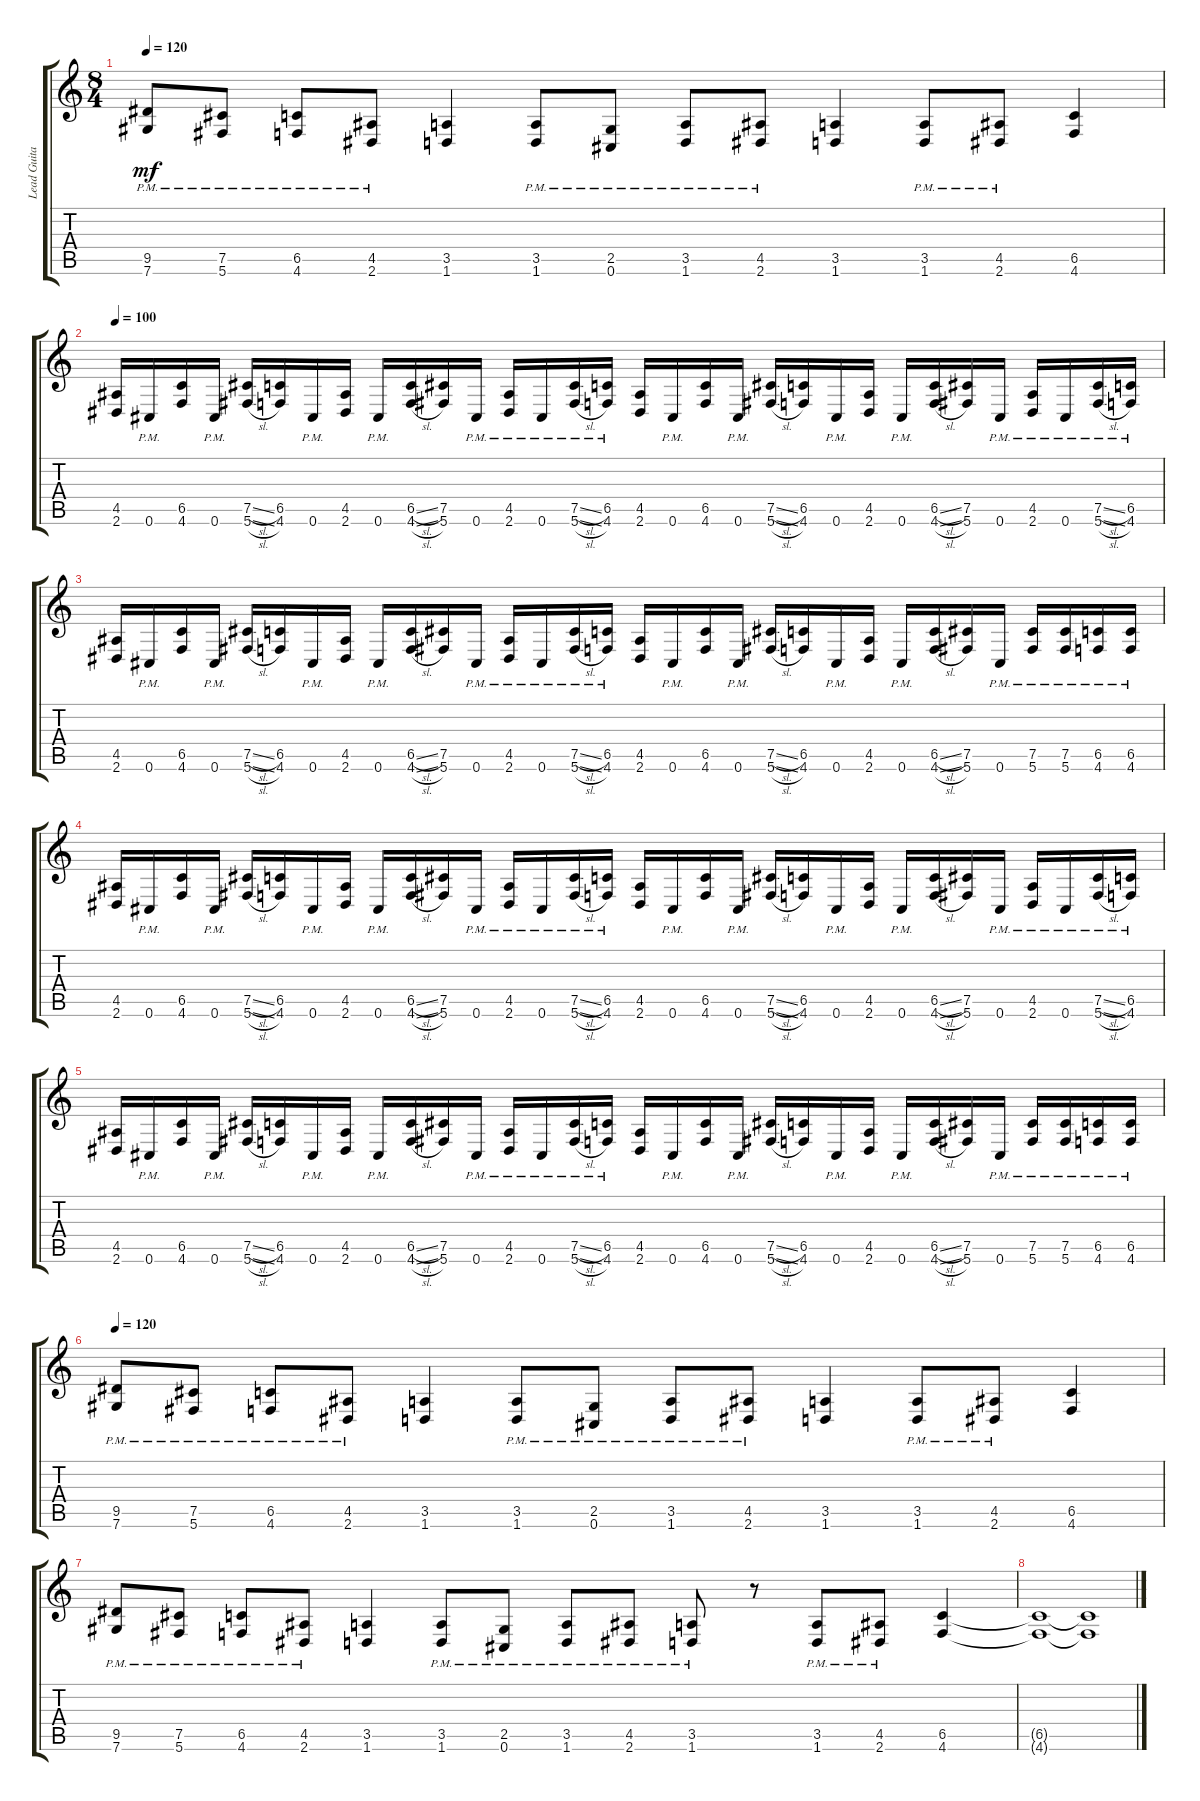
\track ("Lead Guitar" "Lead Guita") {instrument distortionguitar}
\staff {score tabs}
\tuning (Db4 Ab3 E3 B2 Gb2 Db2) {hide}
\ts (8 4)
\tempo 120
\clef g2
\ks c
(9.5{pm} 7.6{pm}).8{dy mf} (7.5{pm} 5.6{pm}).8 (6.5{pm} 4.6{pm}).8 (4.5{pm} 2.6{pm}).8 (3.5 1.6).4 (3.5{pm} 1.6{pm}).8 (2.5{pm} 0.6{pm}).8 (3.5{pm} 1.6{pm}).8 (4.5{pm} 2.6{pm}).8 (3.5 1.6).4 (3.5{pm} 1.6{pm}).8 (4.5{pm} 2.6{pm}).8 (6.5 4.6).4 |
\tempo 100
(4.5 2.6).16 0.6{pm}.16 (6.5 4.6).16 0.6{pm}.16 (7.5{sl} 5.6{sl}).16 (6.5 4.6).16 0.6{pm}.16 (4.5 2.6).16 0.6{pm}.16 (6.5{sl} 4.6{sl}).16 (7.5 5.6).16 0.6{pm}.16 (4.5{pm} 2.6{pm}).16 0.6{pm}.16 (7.5{sl pm} 5.6{sl pm}).16 (6.5{pm} 4.6{pm}).16 (4.5 2.6).16 0.6{pm}.16 (6.5 4.6).16 0.6{pm}.16 (7.5{sl} 5.6{sl}).16 (6.5 4.6).16 0.6{pm}.16 (4.5 2.6).16 0.6{pm}.16 (6.5{sl} 4.6{sl}).16 (7.5 5.6).16 0.6{pm}.16 (4.5{pm} 2.6{pm}).16 0.6{pm}.16 (7.5{sl pm} 5.6{sl pm}).16 (6.5{pm} 4.6{pm}).16 |
(4.5 2.6).16 0.6{pm}.16 (6.5 4.6).16 0.6{pm}.16 (7.5{sl} 5.6{sl}).16 (6.5 4.6).16 0.6{pm}.16 (4.5 2.6).16 0.6{pm}.16 (6.5{sl} 4.6{sl}).16 (7.5 5.6).16 0.6{pm}.16 (4.5{pm} 2.6{pm}).16 0.6{pm}.16 (7.5{sl pm} 5.6{sl pm}).16 (6.5{pm} 4.6{pm}).16 (4.5 2.6).16 0.6{pm}.16 (6.5 4.6).16 0.6{pm}.16 (7.5{sl} 5.6{sl}).16 (6.5 4.6).16 0.6{pm}.16 (4.5 2.6).16 0.6{pm}.16 (6.5{sl} 4.6{sl}).16 (7.5 5.6).16 0.6{pm}.16 (7.5{pm} 5.6{pm}).16 (7.5{pm} 5.6{pm}).16 (6.5{pm} 4.6{pm}).16 (6.5{pm} 4.6{pm}).16 |
(4.5 2.6).16 0.6{pm}.16 (6.5 4.6).16 0.6{pm}.16 (7.5{sl} 5.6{sl}).16 (6.5 4.6).16 0.6{pm}.16 (4.5 2.6).16 0.6{pm}.16 (6.5{sl} 4.6{sl}).16 (7.5 5.6).16 0.6{pm}.16 (4.5{pm} 2.6{pm}).16 0.6{pm}.16 (7.5{sl pm} 5.6{sl pm}).16 (6.5{pm} 4.6{pm}).16 (4.5 2.6).16 0.6{pm}.16 (6.5 4.6).16 0.6{pm}.16 (7.5{sl} 5.6{sl}).16 (6.5 4.6).16 0.6{pm}.16 (4.5 2.6).16 0.6{pm}.16 (6.5{sl} 4.6{sl}).16 (7.5 5.6).16 0.6{pm}.16 (4.5{pm} 2.6{pm}).16 0.6{pm}.16 (7.5{sl pm} 5.6{sl pm}).16 (6.5{pm} 4.6{pm}).16 |
(4.5 2.6).16 0.6{pm}.16 (6.5 4.6).16 0.6{pm}.16 (7.5{sl} 5.6{sl}).16 (6.5 4.6).16 0.6{pm}.16 (4.5 2.6).16 0.6{pm}.16 (6.5{sl} 4.6{sl}).16 (7.5 5.6).16 0.6{pm}.16 (4.5{pm} 2.6{pm}).16 0.6{pm}.16 (7.5{sl pm} 5.6{sl pm}).16 (6.5{pm} 4.6{pm}).16 (4.5 2.6).16 0.6{pm}.16 (6.5 4.6).16 0.6{pm}.16 (7.5{sl} 5.6{sl}).16 (6.5 4.6).16 0.6{pm}.16 (4.5 2.6).16 0.6{pm}.16 (6.5{sl} 4.6{sl}).16 (7.5 5.6).16 0.6{pm}.16 (7.5{pm} 5.6{pm}).16 (7.5{pm} 5.6{pm}).16 (6.5{pm} 4.6{pm}).16 (6.5{pm} 4.6{pm}).16 |
\tempo 120
(9.5{pm} 7.6{pm}).8 (7.5{pm} 5.6{pm}).8 (6.5{pm} 4.6{pm}).8 (4.5{pm} 2.6{pm}).8 (3.5 1.6).4 (3.5{pm} 1.6{pm}).8 (2.5{pm} 0.6{pm}).8 (3.5{pm} 1.6{pm}).8 (4.5{pm} 2.6{pm}).8 (3.5 1.6).4 (3.5{pm} 1.6{pm}).8 (4.5{pm} 2.6{pm}).8 (6.5 4.6).4 |
(9.5{pm} 7.6{pm}).8 (7.5{pm} 5.6{pm}).8 (6.5{pm} 4.6{pm}).8 (4.5{pm} 2.6{pm}).8 (3.5 1.6).4 (3.5{pm} 1.6{pm}).8 (2.5{pm} 0.6{pm}).8 (3.5{pm} 1.6{pm}).8 (4.5{pm} 2.6{pm}).8 (3.5{pm} 1.6{pm}).8 r.8 (3.5{pm} 1.6{pm}).8 (4.5{pm} 2.6{pm}).8 (6.5 4.6).4 |
(6.5{t} 4.6{t}).1 (6.5{t} 4.6{t}).1
